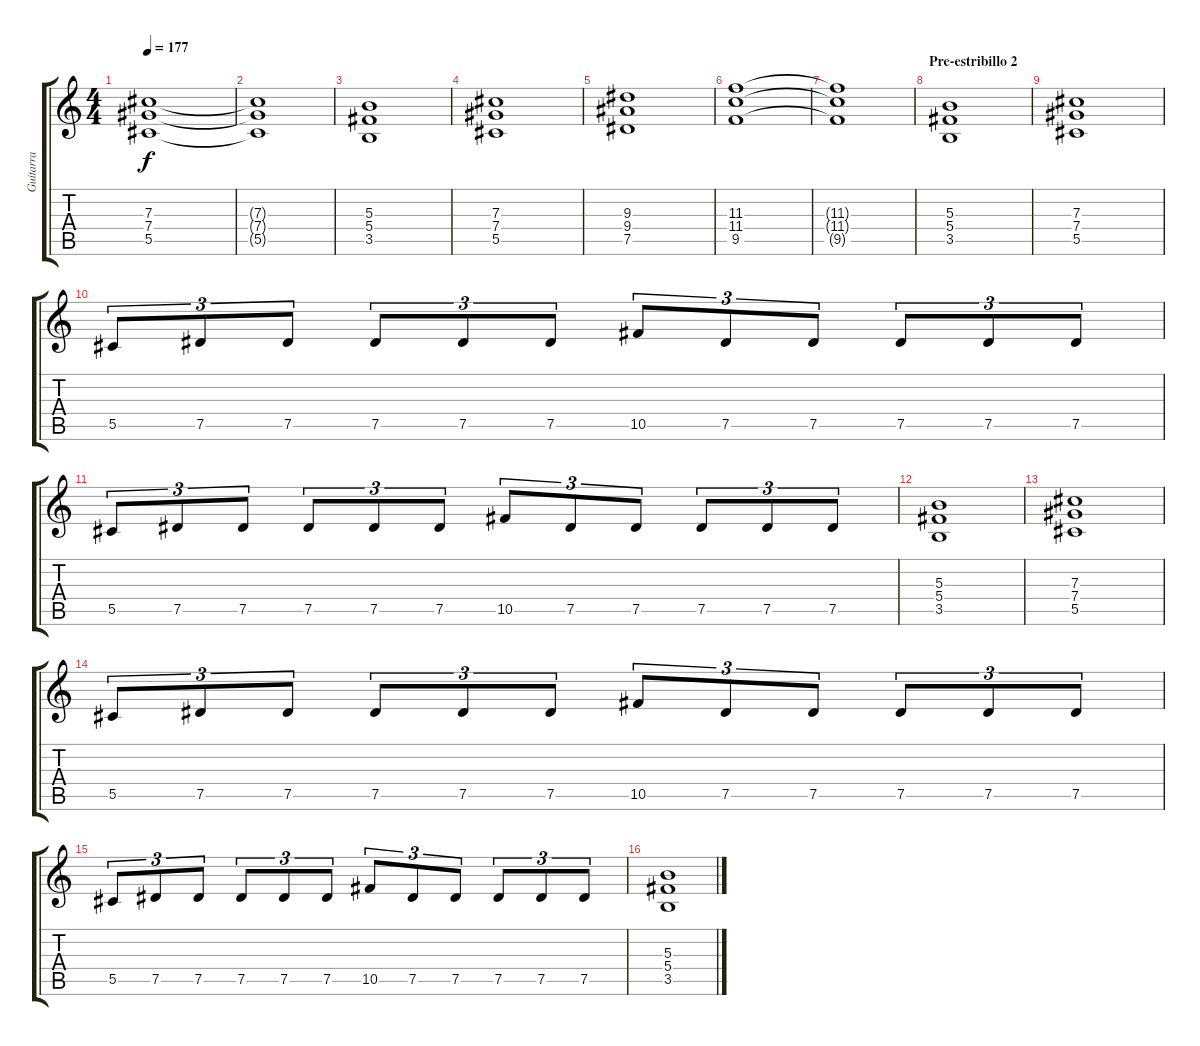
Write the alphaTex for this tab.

\track ("Guitarra" "Guitarra") {instrument distortionguitar}
\staff {score tabs}
\tuning (Eb4 Bb3 Gb3 Db3 Ab2 Eb2) {hide}
\ts (4 4)
\tempo 177
\clef g2
\ks c
(7.3 7.4 5.5).1{dy f} |
(7.3{t} 7.4{t} 5.5{t}).1 |
(5.3 5.4 3.5).1 |
(7.3 7.4 5.5).1 |
(9.3 9.4 7.5).1 |
(11.3 11.4 9.5).1 |
(11.3{t} 11.4{t} 9.5{t}).1 |
\section ("" "Pre-estribillo 2")
(5.3 5.4 3.5).1 |
(7.3 7.4 5.5).1 |
5.5.8{tu (3 2)} 7.5.8{tu (3 2)} 7.5.8{tu (3 2)} 7.5.8{tu (3 2)} 7.5.8{tu (3 2)} 7.5.8{tu (3 2)} 10.5.8{tu (3 2)} 7.5.8{tu (3 2)} 7.5.8{tu (3 2)} 7.5.8{tu (3 2)} 7.5.8{tu (3 2)} 7.5.8{tu (3 2)} |
5.5.8{tu (3 2)} 7.5.8{tu (3 2)} 7.5.8{tu (3 2)} 7.5.8{tu (3 2)} 7.5.8{tu (3 2)} 7.5.8{tu (3 2)} 10.5.8{tu (3 2)} 7.5.8{tu (3 2)} 7.5.8{tu (3 2)} 7.5.8{tu (3 2)} 7.5.8{tu (3 2)} 7.5.8{tu (3 2)} |
(5.3 5.4 3.5).1 |
(7.3 7.4 5.5).1 |
5.5.8{tu (3 2)} 7.5.8{tu (3 2)} 7.5.8{tu (3 2)} 7.5.8{tu (3 2)} 7.5.8{tu (3 2)} 7.5.8{tu (3 2)} 10.5.8{tu (3 2)} 7.5.8{tu (3 2)} 7.5.8{tu (3 2)} 7.5.8{tu (3 2)} 7.5.8{tu (3 2)} 7.5.8{tu (3 2)} |
5.5.8{tu (3 2)} 7.5.8{tu (3 2)} 7.5.8{tu (3 2)} 7.5.8{tu (3 2)} 7.5.8{tu (3 2)} 7.5.8{tu (3 2)} 10.5.8{tu (3 2)} 7.5.8{tu (3 2)} 7.5.8{tu (3 2)} 7.5.8{tu (3 2)} 7.5.8{tu (3 2)} 7.5.8{tu (3 2)} |
(5.3 5.4 3.5).1
